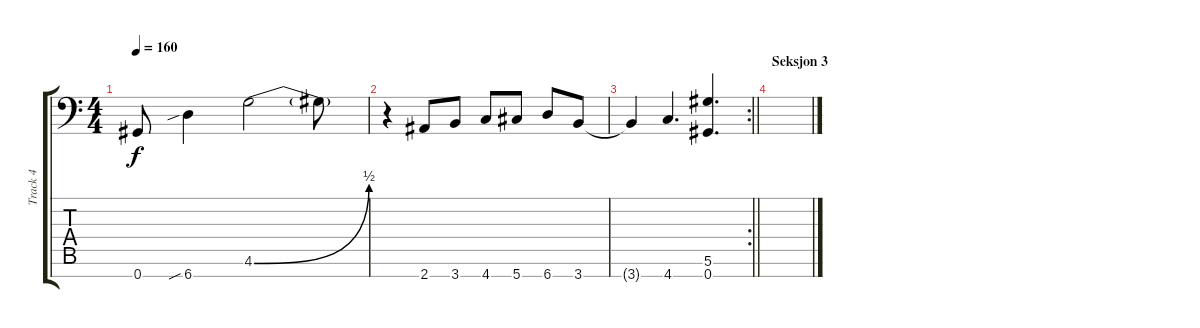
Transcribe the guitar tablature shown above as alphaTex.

\track ("Track 4" "Track 4") {instrument distortionguitar}
\staff {score tabs}
\tuning (Eb4 Bb3 Gb3 Db3 Ab2 Eb2 Ab1) {hide}
\ts (4 4)
\tempo 160
\clef f4
\ks c
0.7{t}.8{dy f} 6.7{sib}.4 4.6{be (bend 0 0 60 2)}.2 4.6{t}.8 |
r.4 2.7.8 3.7.8 4.7.8 5.7.8 6.7.8 3.7.8 |
\rc 2
\barLineRight lightlight
3.7{t}.4 4.7.4{d} (5.6 0.7).4{d} |
\section ("" "Seksjon 3")
